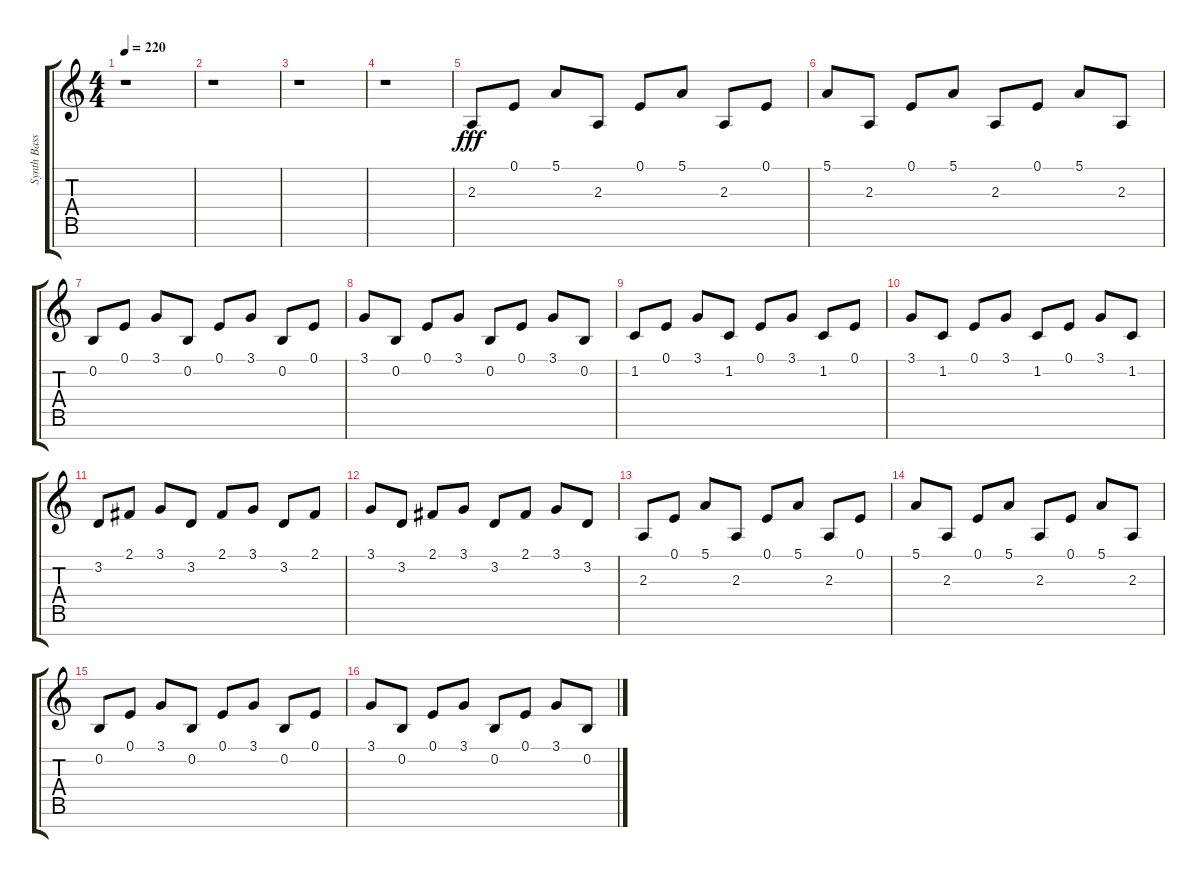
\track ("Synth Bass" "Synth Bass") {instrument lead2sawtooth}
\staff {score tabs}
\tuning (E4 B3 G3 D3 A2 E2 B1) {hide}
\ts (4 4)
\tempo 220
\clef g2
\ks c
r.1{dy fff} |
r.1 |
r.1 |
r.1 |
2.3.8 0.1.8 5.1.8 2.3.8 0.1.8 5.1.8 2.3.8 0.1.8 |
5.1.8 2.3.8 0.1.8 5.1.8 2.3.8 0.1.8 5.1.8 2.3.8 |
0.2.8 0.1.8 3.1.8 0.2.8 0.1.8 3.1.8 0.2.8 0.1.8 |
3.1.8 0.2.8 0.1.8 3.1.8 0.2.8 0.1.8 3.1.8 0.2.8 |
1.2.8 0.1.8 3.1.8 1.2.8 0.1.8 3.1.8 1.2.8 0.1.8 |
3.1.8 1.2.8 0.1.8 3.1.8 1.2.8 0.1.8 3.1.8 1.2.8 |
3.2.8 2.1.8 3.1.8 3.2.8 2.1.8 3.1.8 3.2.8 2.1.8 |
3.1.8 3.2.8 2.1.8 3.1.8 3.2.8 2.1.8 3.1.8 3.2.8 |
2.3.8 0.1.8 5.1.8 2.3.8 0.1.8 5.1.8 2.3.8 0.1.8 |
5.1.8 2.3.8 0.1.8 5.1.8 2.3.8 0.1.8 5.1.8 2.3.8 |
0.2.8 0.1.8 3.1.8 0.2.8 0.1.8 3.1.8 0.2.8 0.1.8 |
3.1.8 0.2.8 0.1.8 3.1.8 0.2.8 0.1.8 3.1.8 0.2.8
